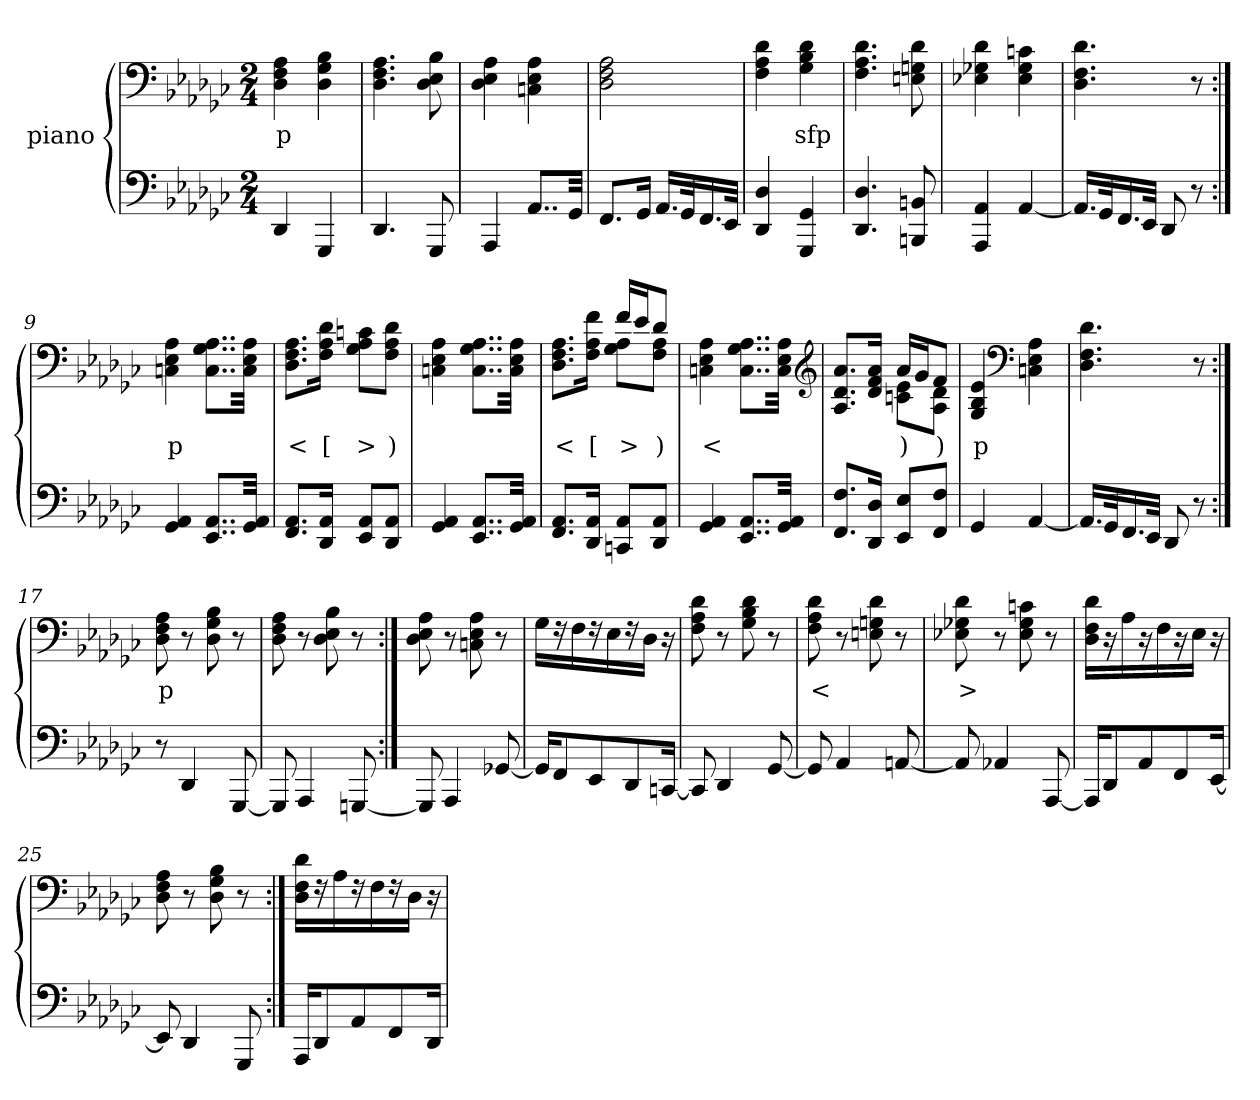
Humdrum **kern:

**kern	**kern	**text
*part2	*part1	*part1
*staff2	*staff1	*staff1
*	*I"piano	*
*clefF4	*clefF4	*
*k[b-e-a-d-g-c-]	*k[b-e-a-d-g-c-]	*
*G-:	*G-:	*
*M2/4	*M2/4	*
=1	=1	=1
4DD-	4D- 4F 4A-	p
4GGG-	4D- 4G- 4B-	.
=2	=2	=2
4.DD-	4.D- 4.F 4.A-	.
8GGG-	8D- 8E- 8B-	.
=3	=3	=3
4AAA-	4D- 4E- 4A-	.
8..AA-L	4Cn 4E- 4A-	.
32GG-Jkk	.	.
=4	=4	=4
8.FFL	2D- 2F 2A-	.
16GG-Jk	.	.
16.AA-LL	.	.
32GG-	.	.
16.FF	.	.
32EE-JJk	.	.
=5	=5	=5
4DD- 4D-	4F 4A- 4d-	.
4GGG- 4GG-	4G- 4B- 4d-	sfp
=6	=6	=6
4.DD- 4.D-	4.F 4.A- 4.d-	.
8BBBn 8BBn	8En 8Gn 8d-	.
=7	=7	=7
4AAA- 4AA-	4E-X 4G-X 4d-	.
[4AA-	4E- 4G- 4cn	.
=8	=8	=8
16.AA-LL]	4.D- 4.F 4.d-	.
32GG-	.	.
16.FF	.	.
32EE-JJk	.	.
8DD-	.	.
8r	8r	.
=9:|!	=9:|!	=9:|!
4GG- 4AA-	4Cn 4E- 4A-	p
8..EE- 8..AA-L	8..C 8..G- 8..A-L	.
32GG- 32AA-Jkk	32C 32E- 32A-Jkk	.
=10	=10	=10
8.FF 8.AA-L	8.D- 8.F 8.A-L	<
16DD- 16AA-Jk	16F 16A- 16d-Jk	[
8EE- 8AA-L	8G- 8A- 8cnL	>
8DD- 8AA-J	8F 8A- 8d-J	)
=11	=11	=11
4GG- 4AA-	4Cn 4E- 4A-	.
8..EE- 8..AA-L	8..C 8..G- 8..A-L	.
32GG- 32AA-Jkk	32C 32E- 32A-Jkk	.
=12	=12	=12
*	*^	*
8.FF 8.AA-L	4ryy	8.D- 8.F 8.A-L	<
16DD- 16AA-Jk	.	16F 16A- 16fJk	[
8CCn 8AA-L	16fLL	8G- 8A-L	>
.	16e-J	.	.
8DD- 8AA-J	8d-J	8F 8A-J	)
*	*v	*v	*
=13	=13	=13
4GG- 4AA-	4Cn 4E- 4A-	<
8..EE- 8..AA-L	8..C 8..G- 8..A-L	.
32GG- 32AA-Jkk	32C 32E- 32A-Jkk	.
*	*clefG2	*
=14	=14	=14
*	*^	*
8.FF 8.FL	8.A- 8.d- 8.a-L	4ryy	.
16DD- 16D-Jk	16d- 16f 16a-Jk	.	.
8EE- 8E-L	16a-LL	8cn 8e-L	)
.	16g-J	.	.
8FF 8FJ	8fJ	8A- 8d-J	)
*	*v	*v	*
=15	=15	=15
4GG-	4G- 4B- 4e-	p
*	*clefF4	*
[4AA-	4Cn 4E- 4A-	.
=16	=16	=16
16.AA-LL]	4.D- 4.F 4.d-	.
32GG-	.	.
16.FF	.	.
32EE-JJk	.	.
8DD-	.	.
8r	8r	.
=17:|!	=17:|!	=17:|!
8r	8D- 8F 8A-	p
4DD-	8r	.
.	8D- 8G- 8B-	.
[8GGG-	8r	.
=18	=18	=18
8GGG-]	8D- 8F 8A-	.
4AAA-	8r	.
.	8D- 8E- 8B-	.
[8GGGn	8r	.
=19:|!	=19:|!	=19:|!
8GGGn]	8D- 8E- 8A-	.
4AAA-	8r	.
.	8Cn 8E- 8A-	.
[8GG-X	8r	.
=20	=20	=20
16GG-KL]	16G-LL	.
8FF	16r	.
.	16F	.
8EE-	16r	.
.	16E-	.
8DD-	16r	.
.	16D-JJ	.
[16CCnJk	16r	.
=21	=21	=21
8CCn]	8F 8A- 8d-	.
4DD-	8r	.
.	8G- 8B- 8d-	.
[8GG-	8r	.
=22	=22	=22
8GG-]	8F 8A- 8d-	<
4AA-	8r	.
.	8En 8Gn 8d-	.
[8AAn	8r	[[
=23	=23	=23
8AAn]	8E-X 8G-X 8d-	>
4AA-X	8r	.
.	8E- 8G- 8cn	.
[8AAA-	8r	]]
=24	=24	=24
16AAA-KL]	16D- 16F 16d-LL	.
8DD-	16r	.
.	16A-	.
8AA-	16r	.
.	16F	.
8FF	16r	.
.	16E-JJ	.
[16EE-Jk	16r	.
=25	=25	=25
8EE-]	8D- 8F 8A-	.
4DD-	8r	.
.	8D- 8G- 8B-	.
8GGG-	8r	.
=26:|!	=26:|!	=26:|!
16AAA-KL	16D- 16F 16d-LL	.
8DD-	16r	.
.	16A-	.
8AA-	16r	.
.	16F	.
8FF	16r	.
.	16D-JJ	.
16DD-Jk	16r	.
=	=	=
*-	*-	*-
